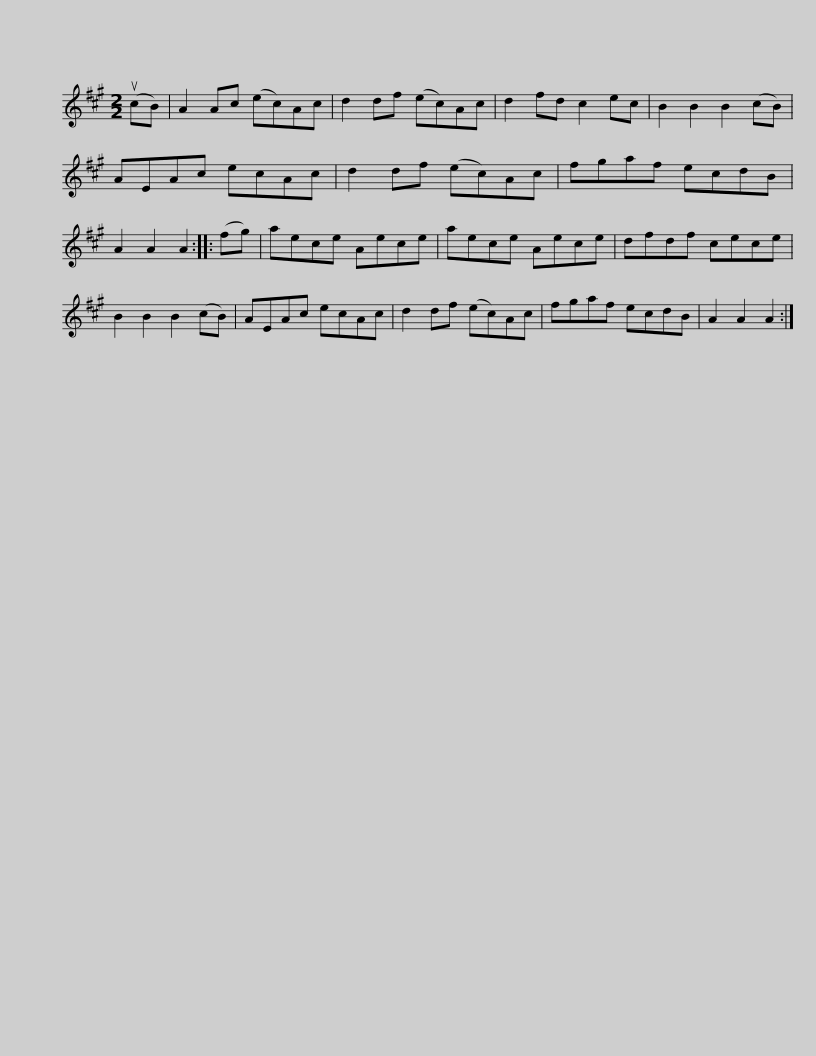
X:1
L:1/8
M:2/2
I:linebreak $
K:A
V:1 treble
V:1
 (ucB) | A2 Ac (ec)Ac | d2 df (ec)Ac | d2 fd c2 ec | B2 B2 B2 (cB) | %5
 AEAc ecAc | d2 df (ec)Ac |$ fgaf ecdB | A2 A2 A2 :: (fg) | %10
 aece Aece | aece Aece | dfdf cece | B2 B2 B2 (cB) |$ AEAc ecAc | %15
 d2 df (ec)Ac | fgaf ecdB | A2 A2 A2 :| %18
